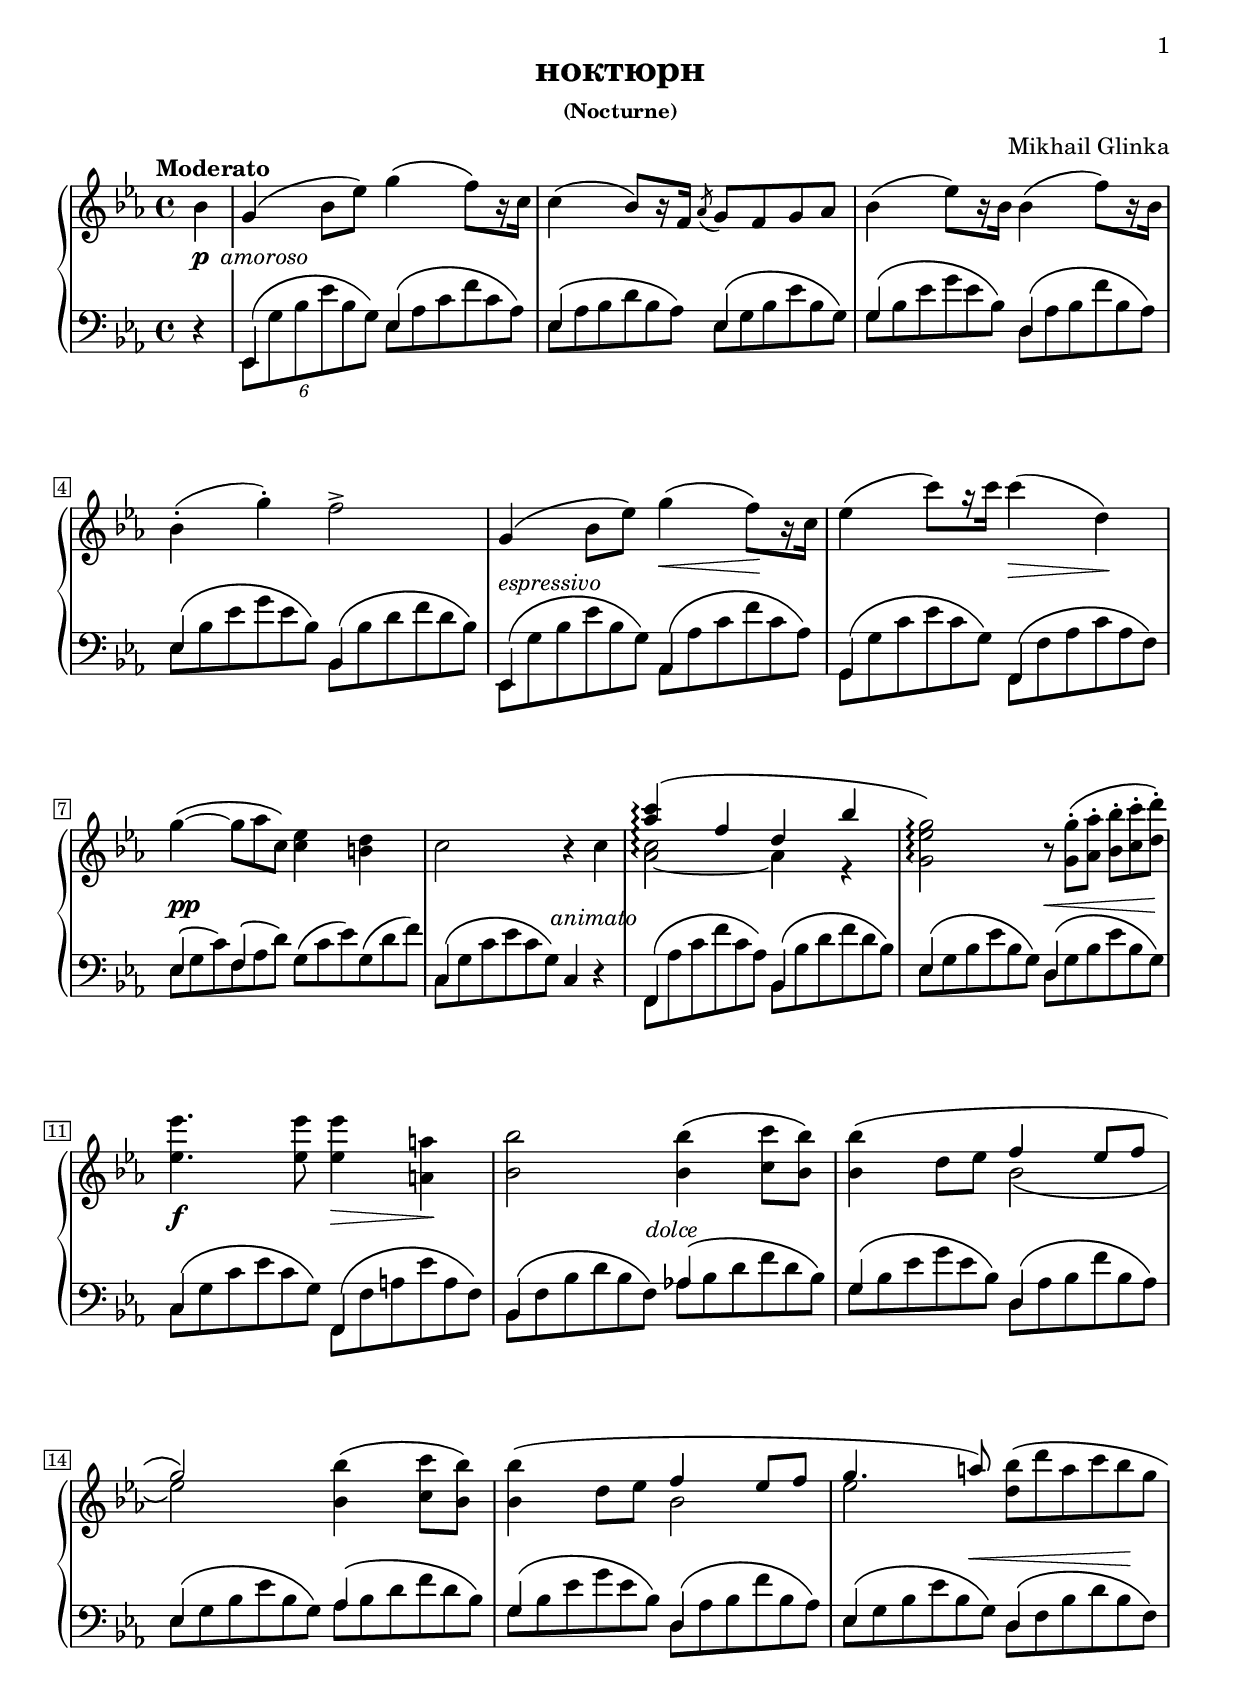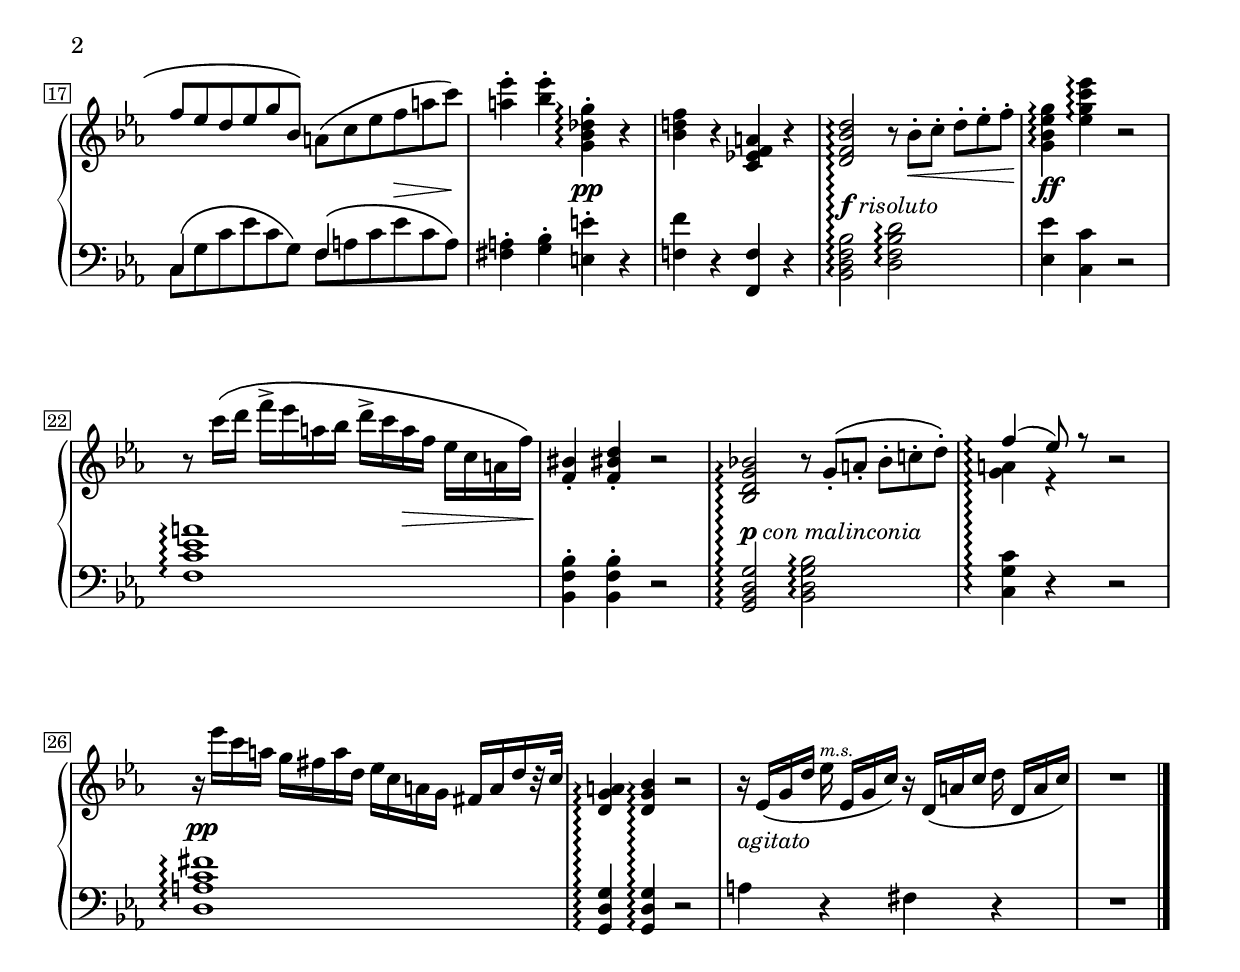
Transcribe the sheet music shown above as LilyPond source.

\version "2.23.7"

#(ly:set-option 'relative-includes #t)

coverColor = #(rgb-color 0.2 0.4 0.5)

sluredTuplet =
  #(define-scheme-function (n1 n2 n3 n4 n5 n6)
  (ly:music? ly:music? ly:music? ly:music? ly:music? ly:music?)
#{
\shape #'((0.5 . 2.5) (0 . 1) (0 . 0.5) (0 . 0)) PhrasingSlur
\tuplet 6/4 { $n1 $n2 $n3 $n4 $n5 $n6 }
#})

\paper {
  indent = 0.0
  line-width = 18.6\cm
  top-margin = 10\mm
  bottom-margin = 10\mm
% ragged-last-bottom = ##t
% ragged-bottom = ##f
  first-page-number = 0
% markup-system-spacing.basic-distance = #10
% last-bottom-spacing.padding = #2
  print-all-headers = ##t
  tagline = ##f
}

\bookpart {
  \header {
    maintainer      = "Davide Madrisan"
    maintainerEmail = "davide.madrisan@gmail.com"
  }

  \version "2.23.10"

\header {
  composer = "Mikhail Glinka (1885-1935)"
  date = "1828"

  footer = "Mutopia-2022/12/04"

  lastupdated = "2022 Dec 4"
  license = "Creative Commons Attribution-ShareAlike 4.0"
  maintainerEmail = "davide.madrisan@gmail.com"
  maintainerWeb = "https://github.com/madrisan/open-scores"

  % Extra Mutopia Information
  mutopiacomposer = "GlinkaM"
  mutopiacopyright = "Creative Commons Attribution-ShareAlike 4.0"
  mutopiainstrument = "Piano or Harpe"
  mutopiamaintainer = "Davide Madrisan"
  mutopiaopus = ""
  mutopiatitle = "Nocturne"

  opus = ""
  title = "Nocturne"
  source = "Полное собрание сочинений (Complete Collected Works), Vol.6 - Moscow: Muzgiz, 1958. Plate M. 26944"
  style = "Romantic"

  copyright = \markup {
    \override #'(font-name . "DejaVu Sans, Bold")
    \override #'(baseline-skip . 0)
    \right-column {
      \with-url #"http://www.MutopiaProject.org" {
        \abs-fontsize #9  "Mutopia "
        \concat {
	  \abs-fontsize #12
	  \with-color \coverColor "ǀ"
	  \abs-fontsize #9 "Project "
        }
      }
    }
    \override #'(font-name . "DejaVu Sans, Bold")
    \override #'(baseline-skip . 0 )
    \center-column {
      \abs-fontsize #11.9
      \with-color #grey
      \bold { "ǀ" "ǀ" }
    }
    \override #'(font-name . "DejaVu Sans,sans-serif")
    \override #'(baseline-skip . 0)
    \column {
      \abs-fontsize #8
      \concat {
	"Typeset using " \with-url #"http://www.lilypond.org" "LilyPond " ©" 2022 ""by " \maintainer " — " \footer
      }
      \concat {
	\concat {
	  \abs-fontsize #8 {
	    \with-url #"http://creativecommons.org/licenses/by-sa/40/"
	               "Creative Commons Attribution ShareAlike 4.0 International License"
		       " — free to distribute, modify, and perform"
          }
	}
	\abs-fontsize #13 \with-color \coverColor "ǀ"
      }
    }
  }
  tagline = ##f
}

  \header {
    title = ##f
    composer = ##f
  }

  \markup {
    \with-dimensions #'(0 . 0) #'(0 . 0)
    \with-color \coverColor
    \filled-box #'(-200 . 200) #'(-200 . 200) #0
  }
  \markup {
    \fill-line {
      \center-column {
        \null\null\null
        \null\null\null
        \null\null\null
        \line { \abs-fontsize #30 \bold "Mikhail" }
        \null
        \line { \abs-fontsize #80 \bold "Glinka" }
	\null
	\fill-line { \draw-hline }
	\null\null\null\null
        \line { \abs-fontsize #34 \bold "Nocturne" }
        \null\null
        \line { \abs-fontsize #24 \bold "for Piano or Harpe" }
        \null\null
        \null\null\null\null
        \fill-line {
          \override #'(thickness . 5)
          \draw-squiggle-line #0.5 #'(10 . 0) ##t
        }
        \null\null\null\null
        \null\null\null\null
        \fill-line { \abs-fontsize #11 "Transcribed and Engraved by Davide Madrisan" }
        \fill-line { \abs-fontsize #9 \typewriter "https://github.com/madrisan/open-scores/" }
        \null
        \fill-line {
          \abs-fontsize #8 "Based on the score published by Muzgiz (Полное собрание сочинений, vol 6 - Moscow, 1958)"
        }
        \null
      }
    }
  }
}

Global = {
  \key ees \major
  \time 4/4
  % Draw a box round the bar number(s)
  \override Score.BarNumber.stencil
    = #(make-stencil-boxer 0.1 0.25 ly:text-interface::print)
}

% _\markup { \dynamic p \italic "amoroso" } FIXME

Upper = \relative c'' {
  \clef treble
  \set Staff.connectArpeggios = ##t
  \tempo \markup { \bold Moderato }
  \omit TupletBracket
  \omit TupletNumber
  \partial 4 bes4
  | g4\( bes8[ ees]\) g4\( f8[\) r16 c]
  | c4\( bes8[\) r16 f] \acciaccatura aes8 g8[ f g aes]
  | bes4\( ees8[\) r16 bes] bes4\( f'8[\) r16 bes,]
  | bes4^.( g'^.) f2^>
  %5
  | g,4\( bes8[ ees]\) g4\(\< f8[\)\! r16 c]
  | ees4\( c'8[\) r16 c] c4( d,)
  | g4~\( \tuplet 3/2 { g8[ aes c,] }\)
    <c ees>4 <b! d>
  | c2 r4 c4
  | \set Score.connectArpeggios = ##t
    << {
      <aes' c>4\arpeggio\( f d bes'
    } \\ {
      <aes,~ c>2\arpeggio aes4 r
    } >>
  %10
  | << { \stemDown <g ees' g>2\arpeggio\) } \\ {} >>
    \tuplet 3/2 { r8 <g g'>^.\( <aes aes'>^. }
    \tuplet 3/2 { <bes bes'>^. <c c'>^. <d d'>^.\) }
  | <ees ees'>4. <ees ees'>8 <ees ees'>4 <a,! a'!>
  | <bes bes'>2 <bes bes'>4\( <c c'>8 <bes bes'>\)
  | << {
      \stemDown <bes bes'>4\( d8[ ees] \stemUp f4 ees8 f
    } \\ {
      s2 bes,2\(
    } >>
  | << g'2\) \\ ees2\) >> <bes bes'>4\( <c c'>8 <bes bes'>\)
  %15
  | << {
      \stemDown <bes bes'>4\( d8[ ees] \stemUp f4 ees8 f
  |   g4. a!8\)
      \omit TupletNumber
      \stemDown
      \tuplet 3/2 {
        <d, bes'>8[\( d' a c bes g]
      }
    } \\ {
      s2 bes,2
      ees2 s
    } >>
  | << { \tuplet 3/2 { f8[ ees d ees g bes,\)] } } \\ {} >>
    \tuplet 3/2 { a!8[\( c ees f a! c]\) }
  | <a ees'>4^. <bes ees>^. <g, bes des g>^.\arpeggio r
  | <bes d! f> r <c, ees! f a!> r
  %20
  | \set Staff.connectArpeggios = ##f
    <d f bes d>2\arpeggio \tuplet 3/2 { r8 bes'^.\< c^. d^. ees^. f^.\! }
  | <g, bes ees g>4\arpeggio <ees' g c ees>\arpeggio r2
  | r8
    \shape #'((0 . 0) (0 . 2.5) (0 . 0.5) (0 . 0)) PhrasingSlur
    c'16[\( d] f[^> ees a,! bes]
    d[^> c a f] ees[ c a! f']\)
  | <f, bis>4_. <f bis d>_. r2
  | <bes, d g bes>2\arpeggio
    \tuplet 3/2 { r8 g'_.\( a!_. bes^. c!^. d^.\) }
  %25
  | << { f4\arpeggio( ees8) r } \\ { <g, a!>4\arpeggio r } >> r2
  | r16 ees''[ c a!] g[ fis a d,] ees[ c a! g] fis[ a d r32 c]
  | <d, g a!>4\arpeggio <d g bes>\arpeggio r2
  | r16 ees[_\( g d'] ees^\markup { \tiny\italic "m.s." }
    ees,[ g c]\) r d,[_\( a'! c] d d,[ a' c]\)
  | R1
  %30
  \fine
}

Lower = \relative c {
  \clef bass
  \partial 4
    r4
  | \sluredTuplet ees,8[\( g' bes ees bes g]\)
    \omit TupletBracket
    \omit TupletNumber
    \sluredTuplet ees[\( aes c f c aes]\)
  | \sluredTuplet ees[\( aes bes d bes aes]\)
    \sluredTuplet ees[\( g bes ees bes g]\)
  | \sluredTuplet g[\( bes ees g ees bes]\)
    \sluredTuplet d,[\( aes' bes f' bes, aes]\)
  | \sluredTuplet ees[\( bes' ees g ees bes]\)
    \sluredTuplet bes,[\( bes' d f d bes]\)
  %5
  | \sluredTuplet ees,,[\( g' bes ees bes g]\)
    \sluredTuplet aes,[\( aes' c f c aes]\)
  | \sluredTuplet g,[\( g' c ees c g]\)
    \sluredTuplet f,[\( f' aes c aes f]\)
  | \shape #'((0.5 . 2.5) (0 . 1.5) (0 . 0.5) (0 . 0)) PhrasingSlur
    \tuplet 3/2 { ees[\( g c\) }
    \shape #'((0.5 . 2.5) (0 . 1.5) (0 . 0.5) (0 . 0)) PhrasingSlur
    \tuplet 3/2 { f,\( aes d]\) }
    \tuplet 6/4 { g,[\( c ees\) g,\( d' f\)] }
  | \sluredTuplet c,[\( g' c ees c g]\)
    c,4 r
  | \sluredTuplet f,8[\( aes' c f c aes]\)
    \sluredTuplet bes,[\( bes' d f d bes]\)
  %10
  | \sluredTuplet ees,[\( g bes ees bes g]\)
    \sluredTuplet d[\( g bes ees bes g]\)
  | \sluredTuplet c,[\( g' c ees c g]\)
    \sluredTuplet f,[\( f' a! ees' a, f]\)
  | \sluredTuplet bes,[\( f' bes d bes f]\)
    \sluredTuplet aes[\( bes d f d bes]\)
  | \sluredTuplet g[\( bes ees g ees bes]\)
    \sluredTuplet d,[\( aes' bes f' bes, aes]\)
  | \sluredTuplet ees[\( g bes ees bes g]\)
    \sluredTuplet aes[\( bes d f d bes]\)
  %15
  | \sluredTuplet g[\( bes ees g ees bes]\)
    \sluredTuplet d,[\( aes' bes f' bes, aes]\)
  | \sluredTuplet ees[\( g bes ees bes g]\)
    \sluredTuplet d[\( f bes d bes f]\)
  | \sluredTuplet c[\( g' c ees c g]\)
    \sluredTuplet f[\( a! c ees c a]\)
  | <fis a>4^. <g bes>^. <e! e'!>^. r
  | <f f'> r <f, f'> r
  %20
  | <bes d f bes>2\arpeggio <d f bes d>\arpeggio
  | <ees ees'>4 <c c'> r2
  | <f c' ees a!>1\arpeggio
  | <bes, f' bes>4^. <bes f' bes>^. r2
  | <g bes d g>2\arpeggio <bes d g bes>\arpeggio
  %25
  | <c g' c>4\arpeggio r r2
  | <d a'! c fis>1\arpeggio
  | <g, d' g>4\arpeggio <g d' g>4\arpeggio r2
  | a'!4 r fis r
  | R1
  %30
  \fine
}

LowerTenuto = \relative c {
  \partial 4 s4
  \voiceThree
  | ees,4 s ees' s
  | ees s ees s
  | g s d s
  | ees s bes s
  %5
  | ees, s aes s
  | g s f s
  | ees' f s2
  | c4 s2.
  | f,4 s bes s
  %10
  | ees s d s
  | c s f, s
  | bes s aes' s
  | g s d s
  | ees s aes s
  %15
  | g s d s
  | ees s d s
  | c s f s
  | s1
  | s1
  %20
  | s1
  | s1
  | s1
  | s1
  | s1
  %25
  | s1
  | s1
  | s1
  | s1
  | s1
  %30
}

centeredDynamics = {
  \partial 4 s8-\markup{ \dynamic p \whiteout \pad-markup #0.5 \italic "amoroso" } s8
  | s1
  | s1
  | s1
  | s1
  %5
  | s8-\markup{ \italic "espressivo" } s8 s2.
  | s4 s4 s4\> s4\!
  | s16 s16\pp s8 s2.
  | s4. s8-\markup{ \hspace #1.5 \italic "animato" } s2
  | s1
  %10
  | s2 s8\< s4 s16 s16\!
  | s8\f s8 s4 s4\> s4\!
  | s4. s8-\markup{ \hspace #1.5 \italic "dolce" } s2
  | s1
  | s1
  %15
  | s1
  | s4. s8\< s8 s4 s8\!
  | s2 s4 s8\> s16 s16\!
  | s4 s4 s4\pp s4
  | s1
  %20
  | s8-\markup { \dynamic f \italic "risoluto" } s8 s2.
  | s8\ff s8 s2.
  | s2 s8 s8\> s8 s16 s16\!
  | s1
  | s8-\markup { \dynamic p \italic "con malinconia" } s8 s2.
  %25
  | s1
  | s8\pp s8 s2.
  | s1
  | s8-\markup { \italic "agitato" } s8 s2.
  | s1
  %30
}

\score {
  \new PianoStaff \with {
    \override StaffGrouper.staff-staff-spacing =
      #'((basic-distance . 0)
         (minimum-distance . 12)
         (padding . 0)
         (stretchability . 0))
  }
  <<
    \accidentalStyle Score.piano
    \context Staff = "upper" <<
      \set Staff.midiInstrument = #"acoustic grand"
      \Global
      \clef treble
      \Upper
    >>
    \context Dynamics <<
      \Global \centeredDynamics
    >>
    \context Staff = "lower" <<
      \set Staff.midiInstrument = #"acoustic grand"
      \Global
      \clef bass
      \Lower
      \LowerTenuto
    >>
  >>
  \header {
    composer = "Mikhail Glinka"
    %opus = ""
    title = \markup {
      %\override #'(font-name . "TeX Gyre Schola") {
        "ноктюрн"
      %}
    }
    subsubtitle = "(Nocturne)"
  }
  \layout {}
  \midi {}
}